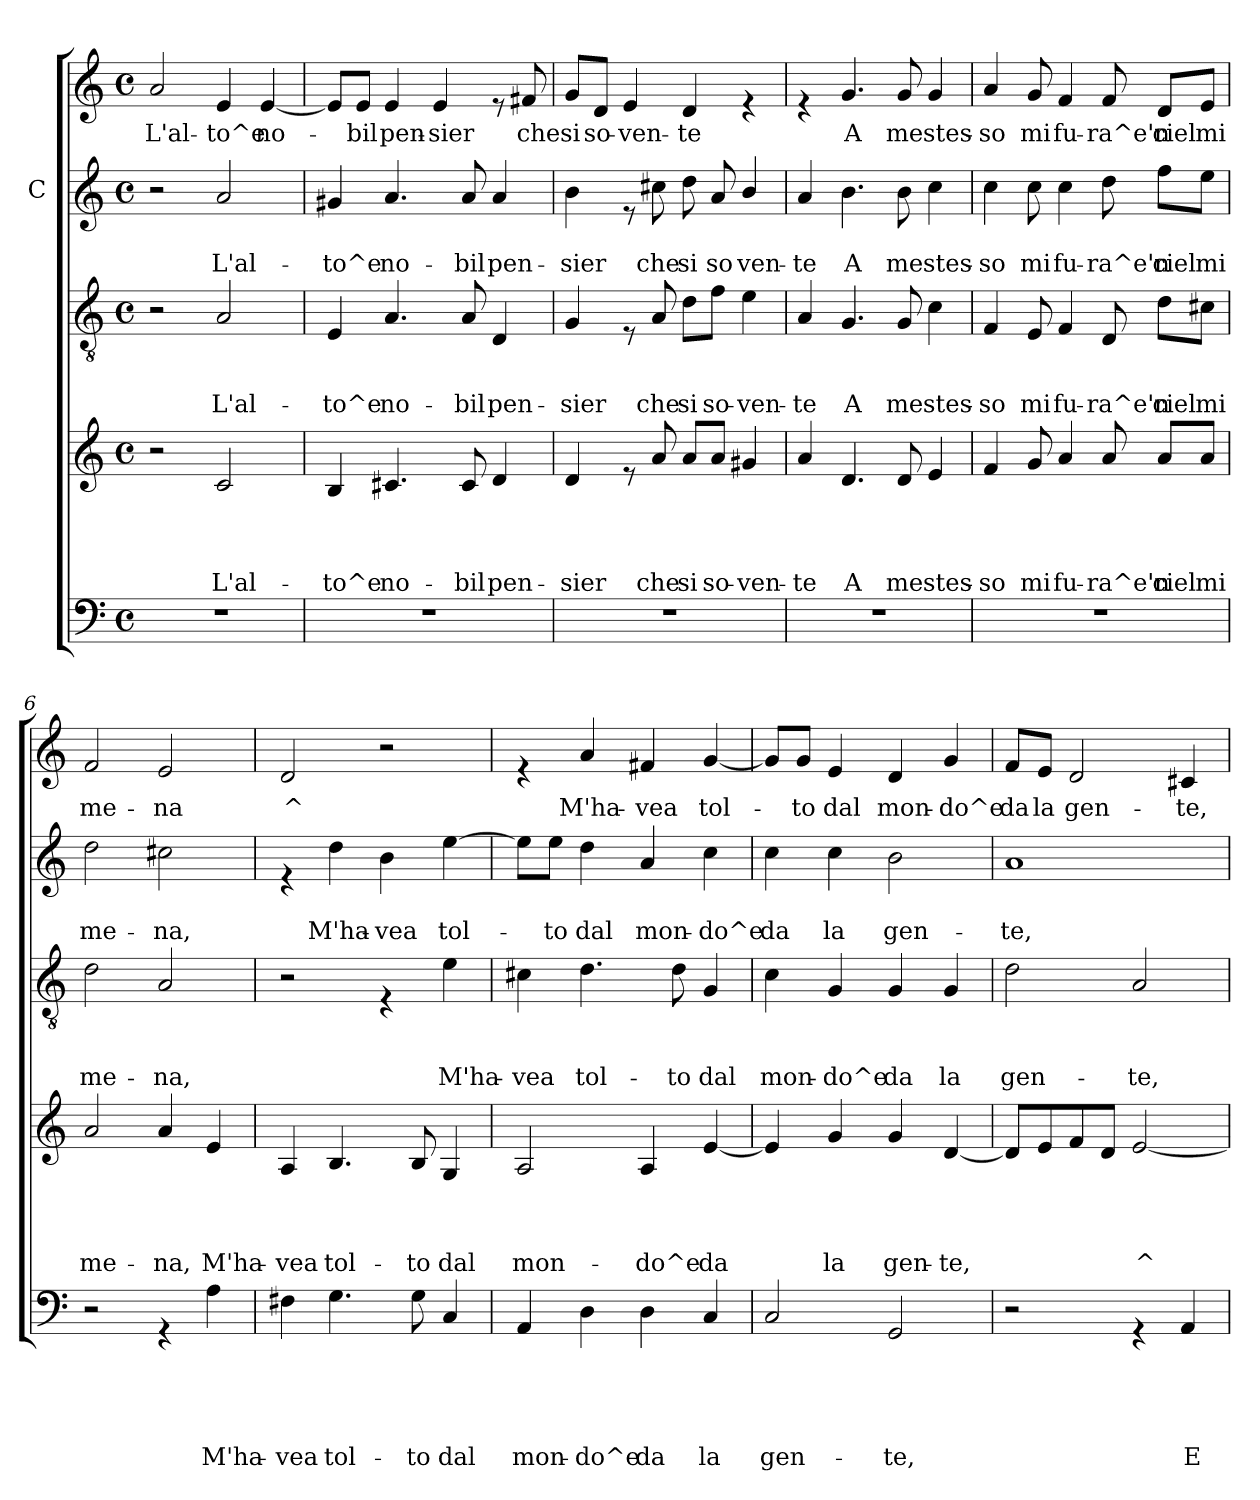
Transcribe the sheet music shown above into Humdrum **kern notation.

**kern	**text	**text	**text	**text	**text	**kern	**text	**text	**text	**text	**kern	**text	**text	**text	**kern	**text	**text	**kern	**text
*part5	*part5	*part5	*part5	*part5	*part5	*part4	*part4	*part4	*part4	*part4	*part3	*part3	*part3	*part3	*part2	*part2	*part2	*part1	*part1
*staff5	*staff5	*staff5	*staff5	*staff5	*staff5	*staff4	*staff4	*staff4	*staff4	*staff4	*staff3	*staff3	*staff3	*staff3	*staff2	*staff2	*staff2	*staff1	*staff1
*	*	*	*	*	*	*	*	*	*	*	*	*	*	*	*I"C	*	*	*	*
*clefF4	*	*	*	*	*	*clefG2	*	*	*	*	*clefGv2	*	*	*	*clefG2	*	*	*clefG2	*
*k[]	*	*	*	*	*	*k[]	*	*	*	*	*k[]	*	*	*	*k[]	*	*	*k[]	*
*C:	*	*	*	*	*	*C:	*	*	*	*	*C:	*	*	*	*C:	*	*	*C:	*
*M4/4	*	*	*	*	*	*M4/4	*	*	*	*	*M4/4	*	*	*	*M4/4	*	*	*M4/4	*
*met(c)	*	*	*	*	*	*met(c)	*	*	*	*	*met(c)	*	*	*	*met(c)	*	*	*met(c)	*
=1	=1	=1	=1	=1	=1	=1	=1	=1	=1	=1	=1	=1	=1	=1	=1	=1	=1	=1	=1
!	!	!	!	!	!	!	!	!	!	!	!	!	!	!	!	!	!	!	!LO:LY:b
1r	.	.	.	.	.	2r	.	.	.	.	2r	.	.	.	2r	.	.	2a/	L'al-
!	!	!	!	!	!	!	!	!	!	!LO:LY:b	!	!	!	!LO:LY:b	!	!	!LO:LY:b	!	!LO:LY:b
.	.	.	.	.	.	2c/	.	.	.	L'al-	2A/	.	.	L'al-	2a/	.	L'al-	4e/	-to^e
!	!	!	!	!	!	!	!	!	!	!	!	!	!	!	!	!	!	!	!LO:LY:b
.	.	.	.	.	.	.	.	.	.	.	.	.	.	.	.	.	.	[<4e/	no-
=2	=2	=2	=2	=2	=2	=2	=2	=2	=2	=2	=2	=2	=2	=2	=2	=2	=2	=2	=2
!	!	!	!	!	!	!	!	!	!	!LO:LY:b	!	!	!	!LO:LY:b	!	!	!LO:LY:b	!	!
1r	.	.	.	.	.	4B/	.	.	.	-to^e	4E/	.	.	-to^e	4g#X/	.	-to^e	8e/L]	.
!	!	!	!	!	!	!	!	!	!	!	!	!	!	!	!	!	!	!	!LO:LY:b
.	.	.	.	.	.	.	.	.	.	.	.	.	.	.	.	.	.	8e/J	-bil
!	!	!	!	!	!	!	!	!	!	!LO:LY:b	!	!	!	!LO:LY:b	!	!	!LO:LY:b	!	!LO:LY:b
.	.	.	.	.	.	4.c#X/	.	.	.	no-	4.A/	.	.	no-	4.a/	.	no-	4e/	pen-
!	!	!	!	!	!	!	!	!	!	!	!	!	!	!	!	!	!	!	!LO:LY:b
.	.	.	.	.	.	.	.	.	.	.	.	.	.	.	.	.	.	4e/	-sier
!	!	!	!	!	!	!	!	!	!	!LO:LY:b	!	!	!	!LO:LY:b	!	!	!LO:LY:b	!	!
.	.	.	.	.	.	8c#/	.	.	.	-bil	8A/	.	.	-bil	8a/	.	-bil	.	.
!	!	!	!	!	!	!	!	!	!	!LO:LY:b	!	!	!	!LO:LY:b	!	!	!LO:LY:b	!	!
.	.	.	.	.	.	4d/	.	.	.	pen-	4D/	.	.	pen-	4a/	.	pen-	8re	.
!	!	!	!	!	!	!	!	!	!	!	!	!	!	!	!	!	!	!	!LO:LY:b
.	.	.	.	.	.	.	.	.	.	.	.	.	.	.	.	.	.	8f#X/	che
=3	=3	=3	=3	=3	=3	=3	=3	=3	=3	=3	=3	=3	=3	=3	=3	=3	=3	=3	=3
!	!	!	!	!	!	!	!	!	!	!LO:LY:b	!	!	!	!LO:LY:b	!	!	!LO:LY:b	!	!LO:LY:b
*	*	*	*	*	*	*	*	*	*	*	*	*	*	*	*^	*	*	*	*
1r	.	.	.	.	.	4d/	.	.	.	-sier	4G/	.	.	-sier	4b\	2ryy	.	-sier	8g/L	si
!	!	!	!	!	!	!	!	!	!	!	!	!	!	!	!	!	!	!	!	!LO:LY:b
.	.	.	.	.	.	.	.	.	.	.	.	.	.	.	.	.	.	.	8d/J	so-
!	!	!	!	!	!	!	!	!	!	!	!	!	!	!	!	!	!	!	!	!LO:LY:b
.	.	.	.	.	.	8re	.	.	.	.	8rE	.	.	.	8rd	.	.	.	4e/	-ven-
!	!	!	!	!	!	!	!	!	!	!LO:LY:b	!	!	!	!LO:LY:b	!	!	!	!LO:LY:b	!	!
.	.	.	.	.	.	8a/	.	.	.	che	8A/	.	.	che	8cc#X\	.	.	che	.	.
!	!	!	!	!	!	!	!	!	!	!LO:LY:b	!	!	!	!LO:LY:b	!	!	!	!LO:LY:b	!	!LO:LY:b
.	.	.	.	.	.	8a/L	.	.	.	si	8d\L	.	.	si	8dd\	8ryy	.	si	4d/	-te
!	!	!	!	!	!	!	!	!	!	!LO:LY:b	!	!	!	!LO:LY:b	!	!	!	!LO:LY:b	!	!
.	.	.	.	.	.	8a/J	.	.	.	so-	8f\J	.	.	so-	8ryy	8a/	.	-so-	.	.
!	!	!	!	!	!	!	!	!	!	!LO:LY:b	!	!	!	!LO:LY:b	!	!	!	!LO:LY:b	!	!
.	.	.	.	.	.	4g#X/	.	.	.	-ven-	4e\	.	.	-ven-	4b/	4ryy	.	ven-	4re	.
=4	=4	=4	=4	=4	=4	=4	=4	=4	=4	=4	=4	=4	=4	=4	=4	=4	=4	=4	=4	=4
!	!	!	!	!	!	!	!	!	!	!LO:LY:b	!	!	!	!LO:LY:b	!	!	!	!LO:LY:b	!	!
*	*	*	*	*	*	*	*	*	*	*	*	*	*	*	*v	*v	*	*	*	*
1r	.	.	.	.	.	4a/	.	.	.	-te	4A/	.	.	-te	4a/	.	-te	4re	.
!	!	!	!	!	!	!	!	!	!	!LO:LY:b	!	!	!	!LO:LY:b	!	!	!LO:LY:b	!	!LO:LY:b
.	.	.	.	.	.	4.d/	.	.	.	A	4.G/	.	.	A	4.b\	.	A	4.g/	A
!	!	!	!	!	!	!	!	!	!	!LO:LY:b	!	!	!	!LO:LY:b	!	!	!LO:LY:b	!	!LO:LY:b
.	.	.	.	.	.	8d/	.	.	.	me	8G/	.	.	me	8b\	.	me	8g/	me
!	!	!	!	!	!	!	!	!	!	!LO:LY:b	!	!	!	!LO:LY:b	!	!	!LO:LY:b	!	!LO:LY:b
.	.	.	.	.	.	4e/	.	.	.	stes-	4c\	.	.	stes-	4cc\	.	stes-	4g/	stes-
!!LO:LB:g=z
=5	=5	=5	=5	=5	=5	=5	=5	=5	=5	=5	=5	=5	=5	=5	=5	=5	=5	=5	=5
!	!	!	!	!	!	!	!	!	!	!LO:LY:b	!	!	!	!LO:LY:b	!	!	!LO:LY:b	!	!LO:LY:b
1r	.	.	.	.	.	4f/	.	.	.	-so	4F/	.	.	-so	4cc\	.	-so	4a/	-so
!	!	!	!	!	!	!	!	!	!	!LO:LY:b	!	!	!	!LO:LY:b	!	!	!LO:LY:b	!	!LO:LY:b
.	.	.	.	.	.	8g/	.	.	.	mi	8E/	.	.	mi	8cc\	.	mi	8g/	mi
!	!	!	!	!	!	!	!	!	!	!LO:LY:b	!	!	!	!LO:LY:b	!	!	!LO:LY:b	!	!LO:LY:b
.	.	.	.	.	.	4a/	.	.	.	fu-	4F/	.	.	fu-	4cc\	.	fu-	4f/	fu-
!	!	!	!	!	!	!	!	!	!	!LO:LY:b	!	!	!	!LO:LY:b	!	!	!LO:LY:b	!	!LO:LY:b
.	.	.	.	.	.	8a/	.	.	.	-ra^e'n	8D/	.	.	-ra^e'n	8dd\	.	-ra^e'n	8f/	-ra^e'n
!	!	!	!	!	!	!	!	!	!	!LO:LY:b	!	!	!	!LO:LY:b	!	!	!LO:LY:b	!	!LO:LY:b
.	.	.	.	.	.	8a/L	.	.	.	ciel	8d\L	.	.	ciel	8ff\L	.	ciel	8d/L	ciel
!	!	!	!	!	!	!	!	!	!	!LO:LY:b	!	!	!	!LO:LY:b	!	!	!LO:LY:b	!	!LO:LY:b
.	.	.	.	.	.	8a/J	.	.	.	mi	8c#X\J	.	.	mi	8ee\J	.	mi	8e/J	mi
=6	=6	=6	=6	=6	=6	=6	=6	=6	=6	=6	=6	=6	=6	=6	=6	=6	=6	=6	=6
!	!	!	!	!	!	!	!	!	!	!LO:LY:b	!	!	!	!LO:LY:b	!	!	!LO:LY:b	!	!LO:LY:b
2r	.	.	.	.	.	2a/	.	.	.	me-	2d\	.	.	me-	2dd\	.	me-	2f/	me-
!	!	!	!	!	!	!	!	!	!	!LO:LY:b	!	!	!	!LO:LY:b	!	!	!LO:LY:b	!	!LO:LY:b
4rGG	.	.	.	.	.	4a/	.	.	.	-na,	2A/	.	.	-na,	2cc#X\	.	-na,	2e/	-na
!	!	!	!	!	!LO:LY:b	!	!	!	!	!LO:LY:b	!	!	!	!	!	!	!	!	!
4A\	.	.	.	.	M'ha-	4e/	.	.	.	M'ha-	.	.	.	.	.	.	.	.	.
=7	=7	=7	=7	=7	=7	=7	=7	=7	=7	=7	=7	=7	=7	=7	=7	=7	=7	=7	=7
!	!	!	!	!	!LO:LY:b	!	!	!	!	!LO:LY:b	!	!	!	!	!	!	!	!	!LO:LY:b
4F#X\	.	.	.	.	-vea	4A/	.	.	.	-vea	2r	.	.	.	4re	.	.	2d/	^
!	!	!	!	!	!LO:LY:b	!	!	!	!	!LO:LY:b	!	!	!	!	!	!	!LO:LY:b	!	!
4.G\	.	.	.	.	tol-	4.B/	.	.	.	tol-	.	.	.	.	4dd\	.	M'ha-	.	.
!	!	!	!	!	!	!	!	!	!	!	!	!	!	!	!	!	!LO:LY:b	!	!
.	.	.	.	.	.	.	.	.	.	.	4rE	.	.	.	4b\	.	-vea	2r	.
!	!	!	!	!	!LO:LY:b	!	!	!	!	!LO:LY:b	!	!	!	!	!	!	!	!	!
8G\	.	.	.	.	-to	8B/	.	.	.	-to	.	.	.	.	.	.	.	.	.
!	!	!	!	!	!LO:LY:b	!	!	!	!	!LO:LY:b	!	!	!	!LO:LY:b	!	!	!LO:LY:b	!	!
4C/	.	.	.	.	dal	4G/	.	.	.	dal	4e\	.	.	M'ha-	[>4ee\	.	tol-	.	.
=8	=8	=8	=8	=8	=8	=8	=8	=8	=8	=8	=8	=8	=8	=8	=8	=8	=8	=8	=8
!	!	!	!	!	!LO:LY:b	!	!	!	!	!LO:LY:b	!	!	!	!LO:LY:b	!	!	!	!	!
4AA/	.	.	.	.	mon-	2A/	.	.	.	mon-	4c#X\	.	.	-vea	8ee\L]	.	.	4rd	.
!	!	!	!	!	!	!	!	!	!	!	!	!	!	!	!	!	!LO:LY:b	!	!
.	.	.	.	.	.	.	.	.	.	.	.	.	.	.	8ee\J	.	-to	.	.
!	!	!	!	!	!LO:LY:b	!	!	!	!	!	!	!	!	!LO:LY:b	!	!	!LO:LY:b	!	!LO:LY:b
4D\	.	.	.	.	-do^e	.	.	.	.	.	4.d\	.	.	tol-	4dd\	.	dal	4a/	M'ha-
!	!	!	!	!	!LO:LY:b	!	!	!	!	!LO:LY:b	!	!	!	!	!	!	!LO:LY:b	!	!LO:LY:b
4D\	.	.	.	.	da	4A/	.	.	.	-do^e	.	.	.	.	4a/	.	mon-	4f#X/	-vea
!	!	!	!	!	!	!	!	!	!	!	!	!	!	!LO:LY:b	!	!	!	!	!
.	.	.	.	.	.	.	.	.	.	.	8d\	.	.	-to	.	.	.	.	.
!	!	!	!	!	!LO:LY:b	!	!	!	!	!LO:LY:b	!	!	!	!LO:LY:b	!	!	!LO:LY:b	!	!LO:LY:b
4C/	.	.	.	.	la	[<4e/	.	.	.	da	4G/	.	.	dal	4cc\	.	-do^e	[<4g/	tol-
!!LO:LB:g=z
=9	=9	=9	=9	=9	=9	=9	=9	=9	=9	=9	=9	=9	=9	=9	=9	=9	=9	=9	=9
!	!	!	!	!	!LO:LY:b	!	!	!	!	!	!	!	!	!LO:LY:b	!	!	!LO:LY:b	!	!
2C/	.	.	.	.	gen-	4e/]	.	.	.	.	4c\	.	.	mon-	4cc\	.	da	8g/L]	.
!	!	!	!	!	!	!	!	!	!	!	!	!	!	!	!	!	!	!	!LO:LY:b
.	.	.	.	.	.	.	.	.	.	.	.	.	.	.	.	.	.	8g/J	-to
!	!	!	!	!	!	!	!	!	!	!LO:LY:b	!	!	!	!LO:LY:b	!	!	!LO:LY:b	!	!LO:LY:b
.	.	.	.	.	.	4g/	.	.	.	la	4G/	.	.	-do^e	4cc\	.	la	4e/	dal
!	!	!	!	!	!LO:LY:b	!	!	!	!	!LO:LY:b	!	!	!	!LO:LY:b	!	!	!LO:LY:b	!	!LO:LY:b
2GG/	.	.	.	.	-te,	4g/	.	.	.	gen-	4G/	.	.	da	2b\	.	gen-	4d/	mon-
!	!	!	!	!	!	!	!	!	!	!LO:LY:b	!	!	!	!LO:LY:b	!	!	!	!	!LO:LY:b
.	.	.	.	.	.	[<4d/	.	.	.	-te,	4G/	.	.	la	.	.	.	4g/	-do^e
=10	=10	=10	=10	=10	=10	=10	=10	=10	=10	=10	=10	=10	=10	=10	=10	=10	=10	=10	=10
!	!	!	!	!	!	!	!	!	!	!	!	!	!	!LO:LY:b	!	!	!LO:LY:b	!	!LO:LY:b
2r	.	.	.	.	.	8d/L]	.	.	.	.	2d\	.	.	gen-	1a	.	-te,	8f/L	da
!	!	!	!	!	!	!	!	!	!	!	!	!	!	!	!	!	!	!	!LO:LY:b
.	.	.	.	.	.	8e/	.	.	.	.	.	.	.	.	.	.	.	8e/J	la
!	!	!	!	!	!	!	!	!	!	!	!	!	!	!	!	!	!	!	!LO:LY:b
.	.	.	.	.	.	8f/	.	.	.	.	.	.	.	.	.	.	.	2d/	gen-
.	.	.	.	.	.	8d/J	.	.	.	.	.	.	.	.	.	.	.	.	.
!	!	!	!	!	!	!	!	!	!	!LO:LY:b	!	!	!	!LO:LY:b	!	!	!	!	!
4rGG	.	.	.	.	.	[<2e/	.	.	.	^	2A/	.	.	-te,	.	.	.	.	.
!	!	!	!	!	!LO:LY:b	!	!	!	!	!	!	!	!	!	!	!	!	!	!LO:LY:b
4AA/	.	.	.	.	E	.	.	.	.	.	.	.	.	.	.	.	.	4c#X/	-te,
=	=	=	=	=	=	=	=	=	=	=	=	=	=	=	=	=	=	=	=
*-	*-	*-	*-	*-	*-	*-	*-	*-	*-	*-	*-	*-	*-	*-	*-	*-	*-	*-	*-
